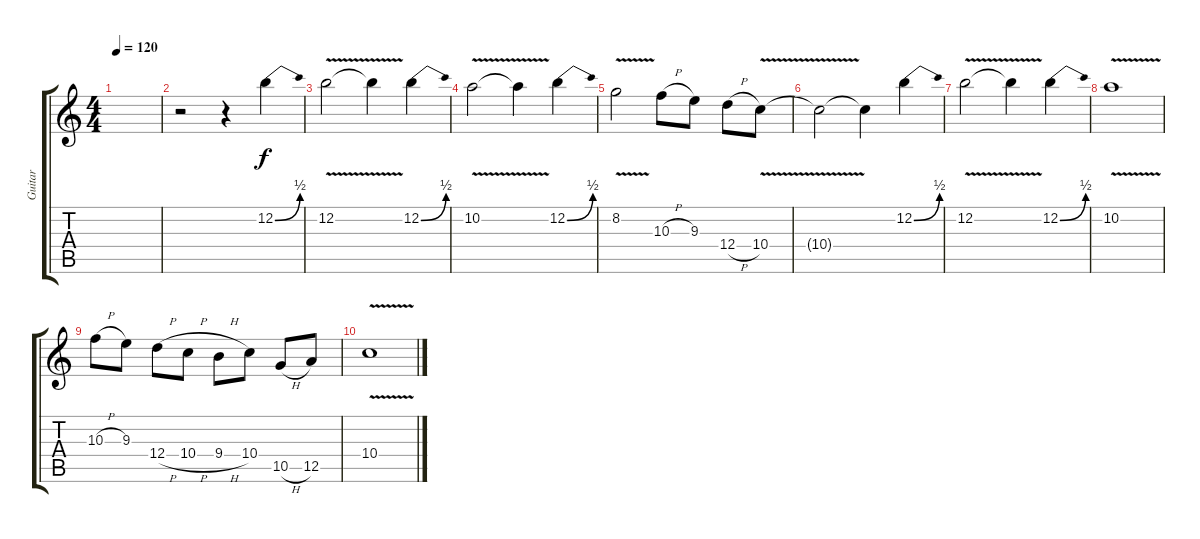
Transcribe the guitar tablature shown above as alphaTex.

\track ("Guitar" "Guitar") {instrument overdrivenguitar}
\staff {score tabs}
\tuning (E4 B3 G3 D3 A2 E2) {hide}
\ts (4 4)
\tempo 120
\clef g2
\ks c
|
r.2 r.4 12.2{be (bend 0 0 60 2)}.4 |
12.2{v}.2 12.2{t}.4 12.2{be (bend 0 0 60 2)}.4 |
10.2{v}.2 10.2{t}.4 12.2{be (bend 0 0 60 2)}.4 |
8.2{v}.2 10.3{h}.8 9.3.8 12.4{h}.8 10.4{v}.8 |
10.4{t}.2 10.4{t}.4 12.2{be (bend 0 0 60 2)}.4 |
12.2{v}.2 12.2{t}.4 12.2{be (bend 0 0 60 2)}.4 |
10.2{v}.1 |
10.3{h}.8 9.3.8 12.4{h}.8 10.4{h}.8 9.4{h}.8 10.4.8 10.5{h}.8 12.5.8 |
10.4{v}.1
